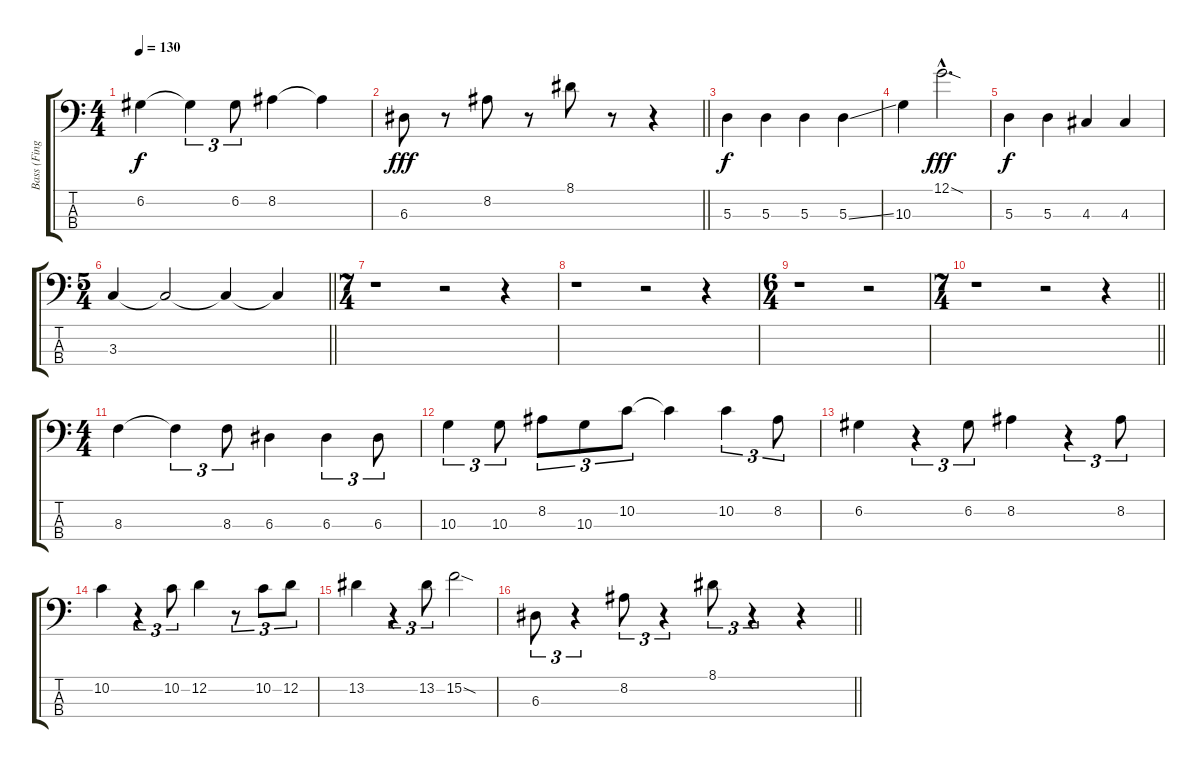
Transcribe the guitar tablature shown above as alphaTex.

\track ("Bass (Finger)" "Bass (Fing") {instrument electricbassfinger}
\staff {score tabs}
\tuning (G2 D2 A1 E1) {hide}
\ts (4 4)
\tempo 130
\clef f4
\ks c
6.2.4{dy f} 6.2{t}.4{tu (3 2)} 6.2.8{tu (3 2)} 8.2.4 8.2{t}.4 |
\barLineRight lightlight
6.3.8{dy fff} r.8 8.2.8 r.8 8.1.8 r.8 r.4 |
5.3.4{dy f} 5.3.4 5.3.4 5.3{ss}.4 |
10.3.4 12.1{sod hac}.2{d dy fff} |
5.3.4{dy f} 5.3.4 4.3.4 4.3.4 |
\ts (5 4)
\barLineRight lightlight
3.3.4 3.3{t}.2 3.3{t}.4 3.3{t}.4 |
\ts (7 4)
r.1 r.2 r.4 |
r.1 r.2 r.4 |
\ts (6 4)
r.1 r.2 |
\ts (7 4)
\barLineRight lightlight
r.1 r.2 r.4 |
\ts (4 4)
8.3.4 8.3{t}.4{tu (3 2)} 8.3.8{tu (3 2)} 6.3.4 6.3.4{tu (3 2)} 6.3.8{tu (3 2)} |
10.3.4{tu (3 2)} 10.3.8{tu (3 2)} 8.2.8{tu (3 2)} 10.3.8{tu (3 2)} 10.2.8{tu (3 2)} 10.2{t}.4 10.2.4{tu (3 2)} 8.2.8{tu (3 2)} |
6.2.4 r.4{tu (3 2)} 6.2.8{tu (3 2)} 8.2.4 r.4{tu (3 2)} 8.2.8{tu (3 2)} |
10.2.4 r.4{tu (3 2)} 10.2.8{tu (3 2)} 12.2.4 r.8{tu (3 2)} 10.2.8{tu (3 2)} 12.2.8{tu (3 2)} |
13.2.4 r.4{tu (3 2)} 13.2.8{tu (3 2)} 15.2{sod}.2 |
\barLineRight lightlight
6.3.8{tu (3 2)} r.4{tu (3 2)} 8.2.8{tu (3 2)} r.4{tu (3 2)} 8.1.8{tu (3 2)} r.4{tu (3 2)} r.4
